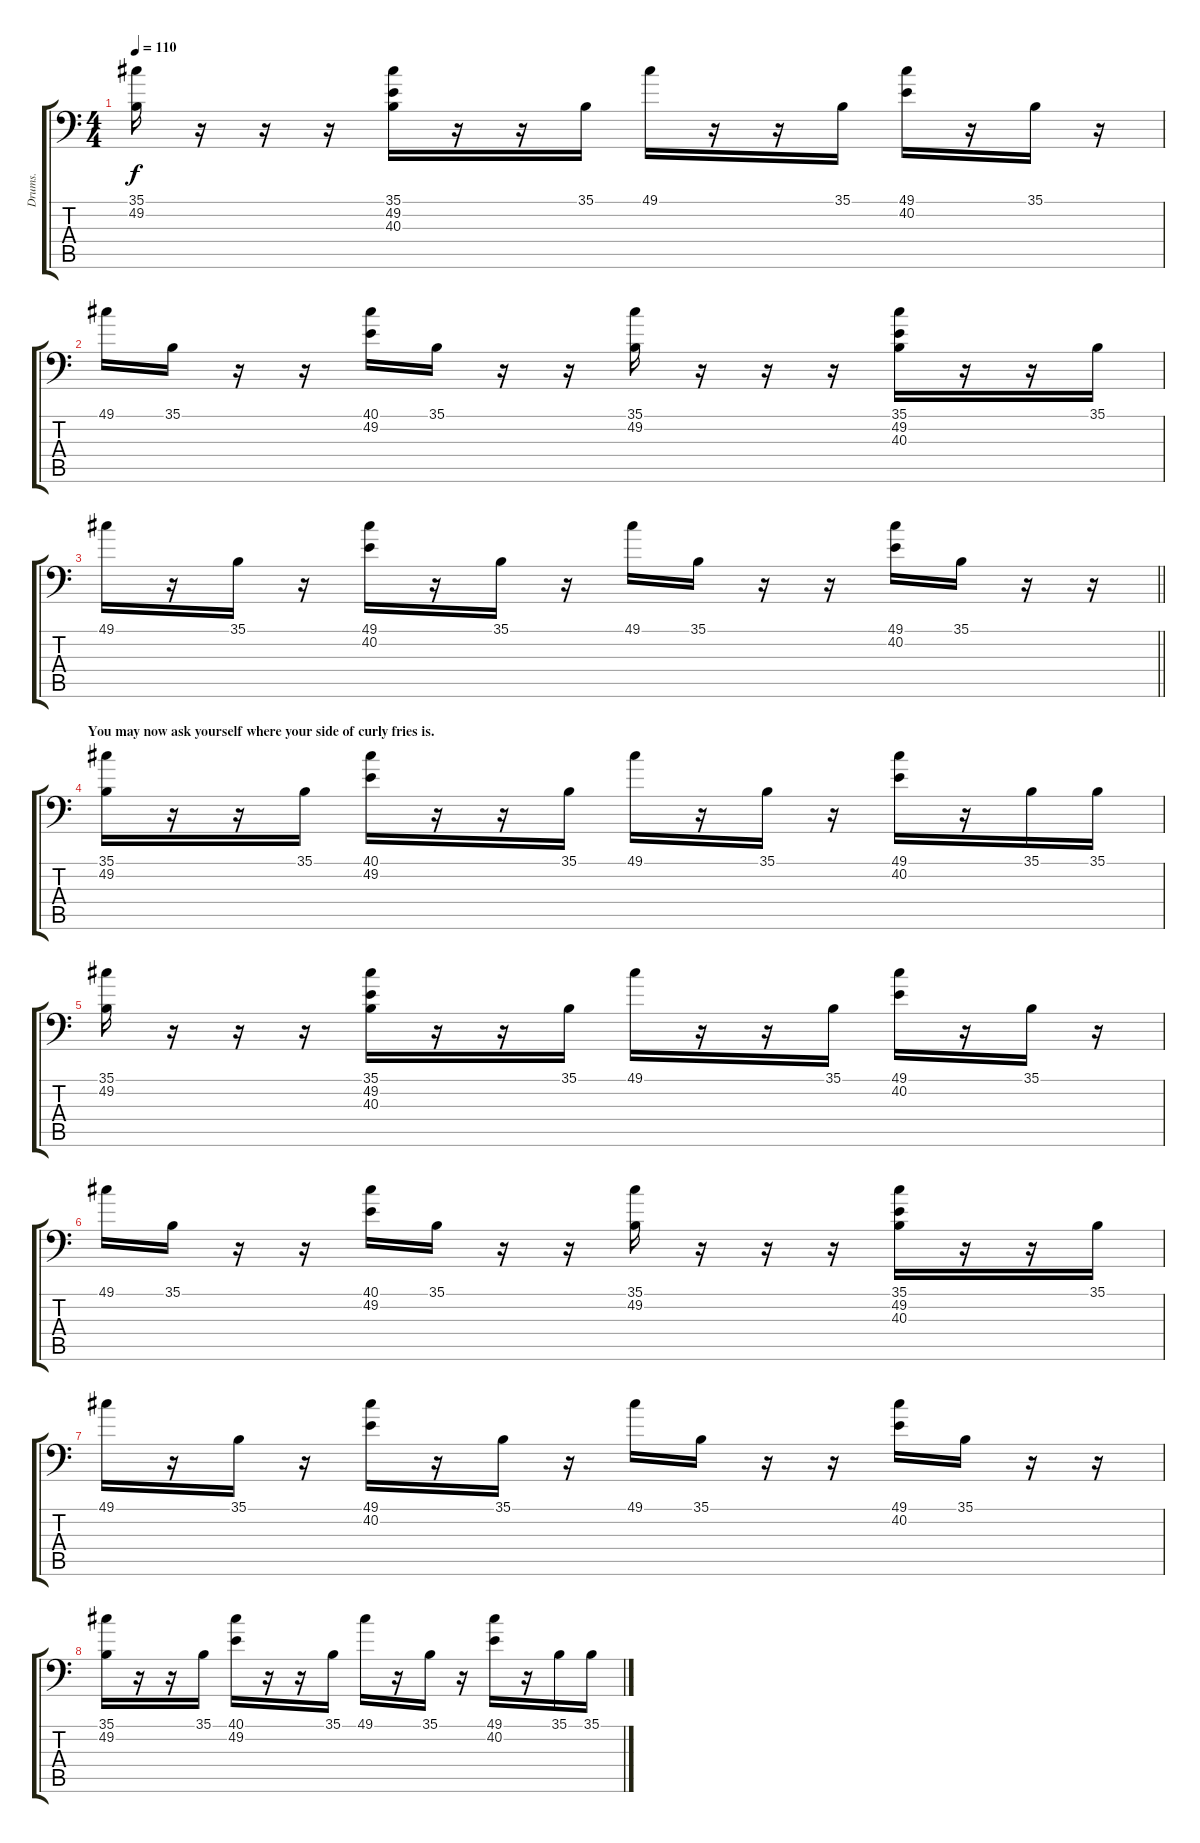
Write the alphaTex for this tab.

\track ("Drums." "Drums.") {instrument acousticgrandpiano}
\staff {score tabs}
\tuning (C-1 C-1 C-1 C-1 C-1 C-1) {hide}
\ts (4 4)
\tempo 110
\clef f4
\ks c
(35.1 49.2).16{dy f} r.16 r.16 r.16 (35.1 49.2 40.3).16 r.16 r.16 35.1.16 49.1.16 r.16 r.16 35.1.16 (49.1 40.2).16 r.16 35.1.16 r.16 |
49.1.16 35.1.16 r.16 r.16 (40.1 49.2).16 35.1.16 r.16 r.16 (35.1 49.2).16 r.16 r.16 r.16 (35.1 49.2 40.3).16 r.16 r.16 35.1.16 |
\barLineRight lightlight
49.1.16 r.16 35.1.16 r.16 (49.1 40.2).16 r.16 35.1.16 r.16 49.1.16 35.1.16 r.16 r.16 (49.1 40.2).16 35.1.16 r.16 r.16 |
\section ("" "You may now ask yourself where your side of curly fries is.")
(35.1 49.2).16 r.16 r.16 35.1.16 (40.1 49.2).16 r.16 r.16 35.1.16 49.1.16 r.16 35.1.16 r.16 (49.1 40.2).16 r.16 35.1.16 35.1.16 |
(35.1 49.2).16 r.16 r.16 r.16 (35.1 49.2 40.3).16 r.16 r.16 35.1.16 49.1.16 r.16 r.16 35.1.16 (49.1 40.2).16 r.16 35.1.16 r.16 |
49.1.16 35.1.16 r.16 r.16 (40.1 49.2).16 35.1.16 r.16 r.16 (35.1 49.2).16 r.16 r.16 r.16 (35.1 49.2 40.3).16 r.16 r.16 35.1.16 |
49.1.16 r.16 35.1.16 r.16 (49.1 40.2).16 r.16 35.1.16 r.16 49.1.16 35.1.16 r.16 r.16 (49.1 40.2).16 35.1.16 r.16 r.16 |
(35.1 49.2).16 r.16 r.16 35.1.16 (40.1 49.2).16 r.16 r.16 35.1.16 49.1.16 r.16 35.1.16 r.16 (49.1 40.2).16 r.16 35.1.16 35.1.16
